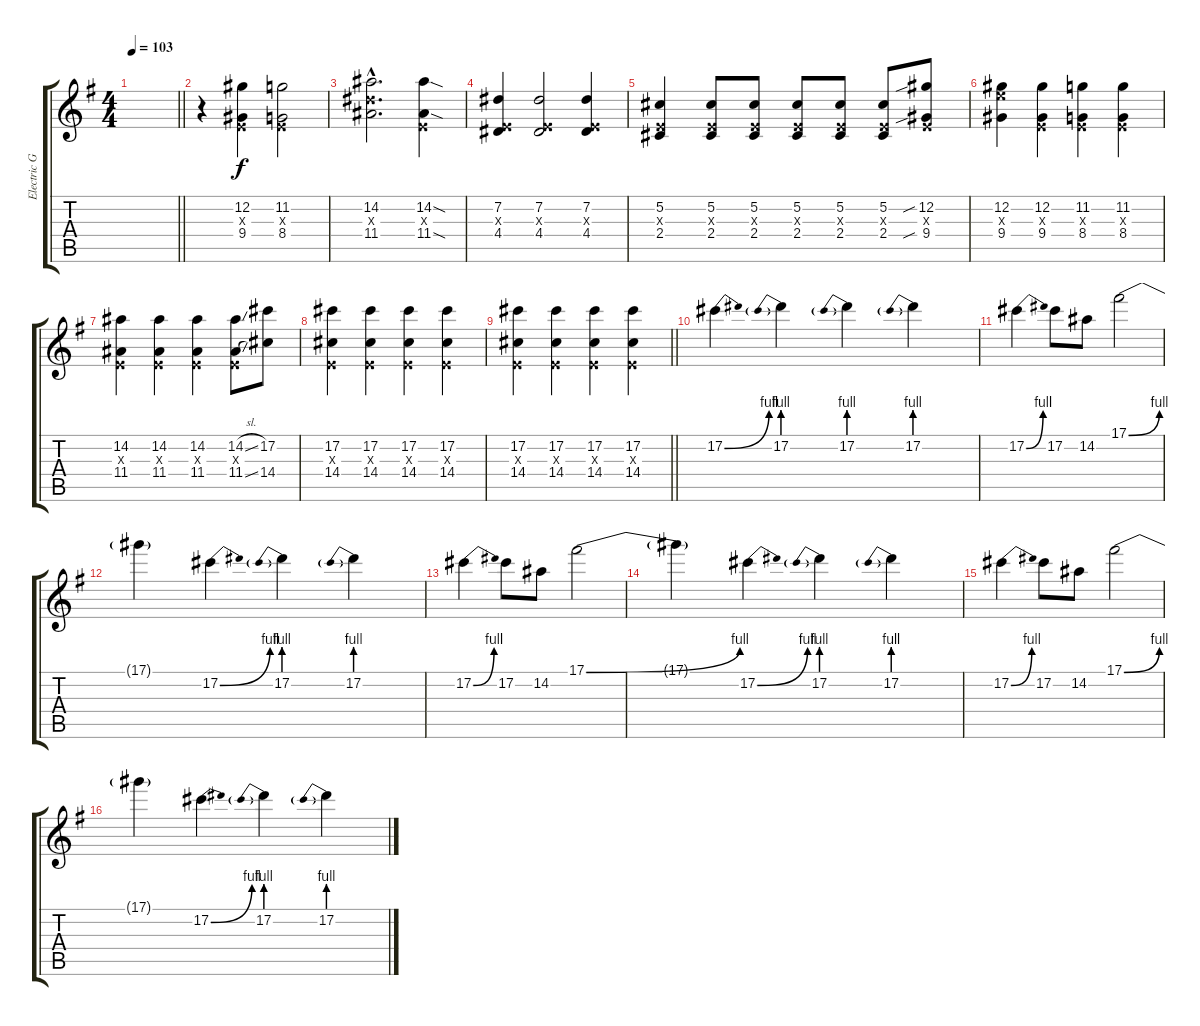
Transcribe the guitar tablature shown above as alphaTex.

\track ("Electric Guitar 2" "Electric G") {instrument distortionguitar}
\staff {score tabs}
\tuning (Db4 Ab3 E3 B2 Gb2 Db2) {hide}
\ts (4 4)
\tempo 103
\clef g2
\barLineRight lightlight
\ks eminor
|
r.4 (12.2 0.3{x} 9.4).4 (11.2 0.3{x} 8.4).2 |
(14.2{hac} 11.3{hac x} 11.4{hac}).2{d} (14.2{sod} 0.3{x} 11.4{sod}).4 |
(7.2 0.3{x} 4.4).4 (7.2 0.3{x} 4.4).2 (7.2 0.3{x} 4.4).4 |
(5.2 0.3{x} 2.4).4 (5.2 0.3{x} 2.4).8 (5.2 0.3{x} 2.4).8 (5.2 0.3{x} 2.4).8 (5.2 0.3{x} 2.4).8 (5.2 0.3{x} 2.4).8 (12.2{sib} 0.3{x} 9.4{sib}).8 |
(12.2 12.3{x} 9.4).4 (12.2 0.3{x} 9.4).4 (11.2 0.3{x} 8.4).4 (11.2 0.3{x} 8.4).4 |
(14.2 0.3{x} 11.4).4 (14.2 0.3{x} 11.4).4 (14.2 0.3{x} 11.4).4 (14.2{sl} 0.3{x} 11.4{sl}).8 (17.2 14.4).8 |
(17.2 0.3{x} 14.4).4 (17.2 0.3{x} 14.4).4 (17.2 0.3{x} 14.4).4 (17.2 0.3{x} 14.4).4 |
\barLineRight lightlight
(17.2 0.3{x} 14.4).4 (17.2 0.3{x} 14.4).4 (17.2 0.3{x} 14.4).4 (17.2 0.3{x} 14.4).4 |
17.2{be (bend 0 0 60 4)}.4 17.2{be (prebend 0 4 60 4)}.4 17.2{be (prebend 0 4 60 4)}.4 17.2{be (prebend 0 4 60 4)}.4 |
17.2{be (bend 0 0 60 4)}.4 17.2.8 14.2.8 17.1{be (bend 0 0 60 4)}.2 |
17.1{t}.4 17.2{be (bend 0 0 60 4)}.4 17.2{be (prebend 0 4 60 4)}.4 17.2{be (prebend 0 4 60 4)}.4 |
17.2{be (bend 0 0 60 4)}.4 17.2.8 14.2.8 17.1{be (bend 0 0 60 4)}.2 |
17.1{t}.4 17.2{be (bend 0 0 60 4)}.4 17.2{be (prebend 0 4 60 4)}.4 17.2{be (prebend 0 4 60 4)}.4 |
17.2{be (bend 0 0 60 4)}.4 17.2.8 14.2.8 17.1{be (bend 0 0 60 4)}.2 |
17.1{t}.4 17.2{be (bend 0 0 60 4)}.4 17.2{be (prebend 0 4 60 4)}.4 17.2{be (prebend 0 4 60 4)}.4
